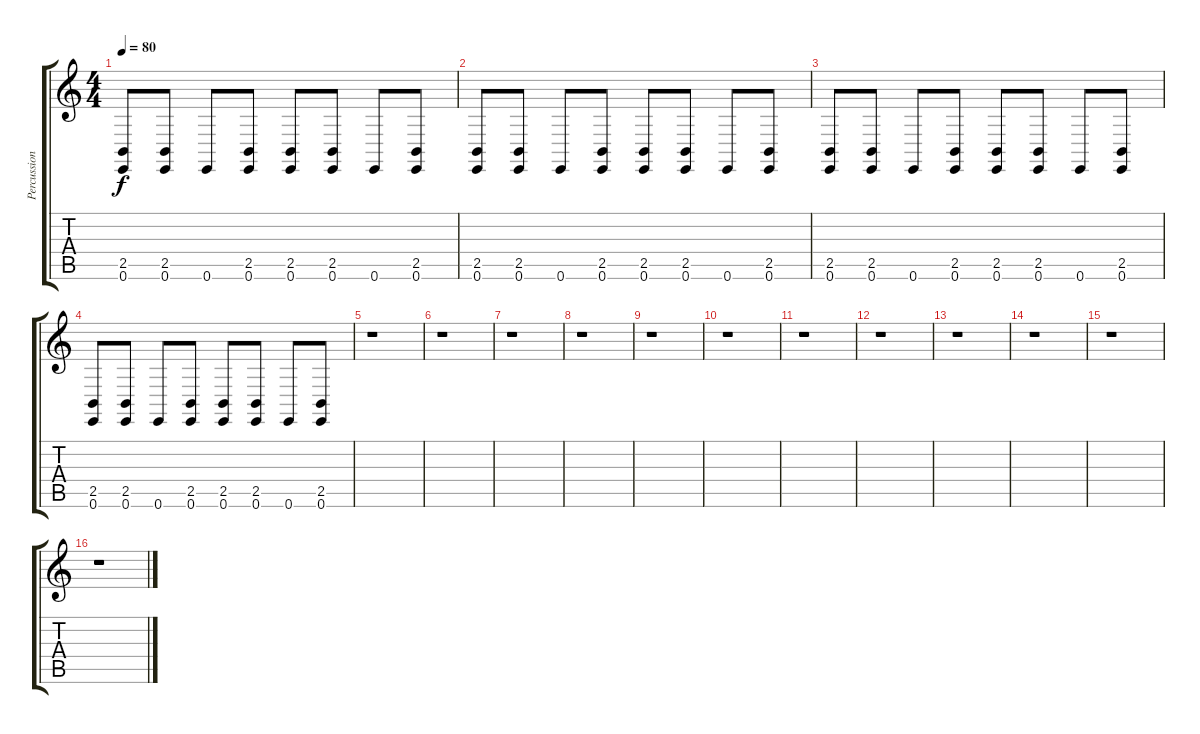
\track ("Percussion 1" "Percussion") {instrument synthdrum}
\staff {score tabs}
\tuning (E4 B3 G3 D3 A2 E2) {hide}
\ts (4 4)
\tempo 80
\clef g2
\ks c
(2.5 0.6).8{dy f} (2.5 0.6).8 0.6.8 (2.5 0.6).8 (2.5 0.6).8 (2.5 0.6).8 0.6.8 (2.5 0.6).8 |
(2.5 0.6).8 (2.5 0.6).8 0.6.8 (2.5 0.6).8 (2.5 0.6).8 (2.5 0.6).8 0.6.8 (2.5 0.6).8 |
(2.5 0.6).8 (2.5 0.6).8 0.6.8 (2.5 0.6).8 (2.5 0.6).8 (2.5 0.6).8 0.6.8 (2.5 0.6).8 |
(2.5 0.6).8 (2.5 0.6).8 0.6.8 (2.5 0.6).8 (2.5 0.6).8 (2.5 0.6).8 0.6.8 (2.5 0.6).8 |
r.1 |
r.1 |
r.1 |
r.1 |
r.1 |
r.1 |
r.1 |
r.1 |
r.1 |
r.1 |
r.1 |
r.1
